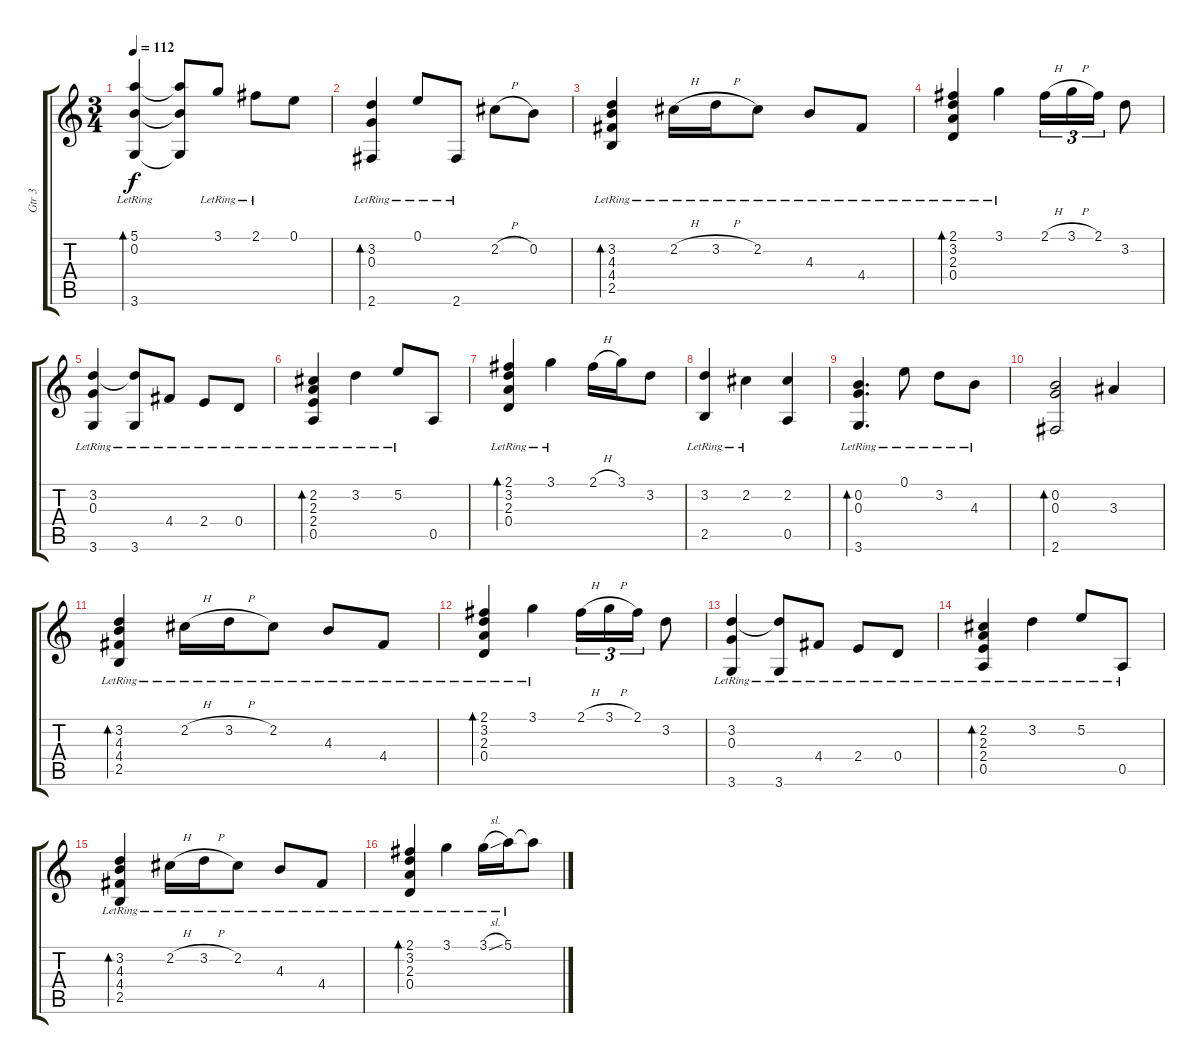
\track ("Gtr 3" "Gtr 3") {instrument acousticguitarnylon}
\staff {score tabs}
\tuning (E4 B3 G3 D3 A2 E2) {hide}
\ts (3 4)
\tempo 112
\clef g2
\ks c
(5.1{lr} 0.2{lr} 3.6{lr}).4{bd 240 dy f} (5.1{t} 0.2{t} 3.6{t}).8 3.1{lr}.8 2.1{lr}.8 0.1.8 |
(3.2{lr} 0.3{lr} 2.6{lr}).4{bd 240} 0.1{lr}.8 2.6{lr}.8 2.2{h}.8 0.2.8 |
(3.2{lr} 4.3{lr} 4.4{lr} 2.5{lr}).4{bd 240} 2.2{h lr}.16 3.2{h lr}.16 2.2{lr}.8 4.3{lr}.8 4.4{lr}.8 |
(2.1{lr} 3.2{lr} 2.3{lr} 0.4{lr}).4{bd 240} 3.1{lr}.4 2.1{h}.16{tu (3 2)} 3.1{h}.16{tu (3 2)} 2.1.16{tu (3 2)} 3.2.8 |
(3.2{lr} 0.3{lr} 3.6{lr}).4 (3.2{t} 3.6{lr}).8 4.4{lr}.8 2.4{lr}.8 0.4{lr}.8 |
(2.2{lr} 2.3{lr} 2.4{lr} 0.5{lr}).4{bd 240} 3.2{lr}.4 5.2{lr}.8 0.5.8 |
(2.1{lr} 3.2{lr} 2.3{lr} 0.4{lr}).4{bd 240} 3.1{lr}.4 2.1{h}.16 3.1.16 3.2.8 |
(3.2{lr} 2.5{lr}).4 2.2{lr}.4 (2.2 0.5).4 |
(0.2{lr} 0.3{lr} 3.6{lr}).4{d bd 240} 0.1{lr}.8 3.2{lr}.8 4.3{lr}.8 |
(0.2 0.3 2.6).2{bd 240} 3.3.4 |
(3.2{lr} 4.3{lr} 4.4{lr} 2.5{lr}).4{bd 240} 2.2{h lr}.16 3.2{h lr}.16 2.2{lr}.8 4.3{lr}.8 4.4{lr}.8 |
(2.1{lr} 3.2{lr} 2.3{lr} 0.4{lr}).4{bd 240} 3.1{lr}.4 2.1{h}.16{tu (3 2)} 3.1{h}.16{tu (3 2)} 2.1.16{tu (3 2)} 3.2.8 |
(3.2{lr} 0.3{lr} 3.6{lr}).4 (3.2{t} 3.6{lr}).8 4.4{lr}.8 2.4{lr}.8 0.4{lr}.8 |
(2.2{lr} 2.3{lr} 2.4{lr} 0.5{lr}).4{bd 240} 3.2{lr}.4 5.2{lr}.8 0.5{lr}.8 |
(3.2{lr} 4.3{lr} 4.4{lr} 2.5{lr}).4{bd 240} 2.2{h lr}.16 3.2{h lr}.16 2.2{lr}.8 4.3{lr}.8 4.4{lr}.8 |
(2.1{lr} 3.2{lr} 2.3{lr} 0.4{lr}).4{bd 240} 3.1{lr}.4 3.1{sl lr}.16 5.1{lr}.16 5.1{t}.8
